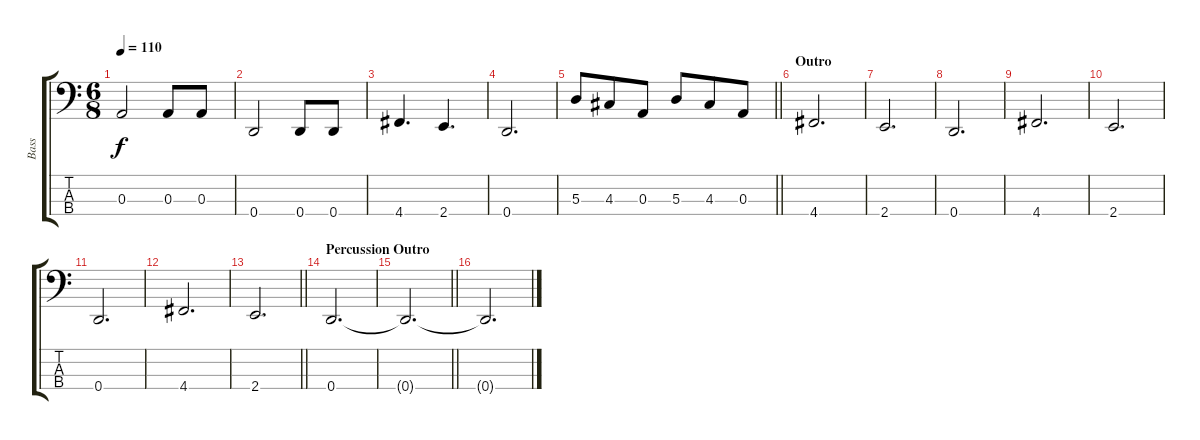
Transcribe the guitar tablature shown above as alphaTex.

\track ("Bass" "Bass") {instrument electricbassfinger}
\staff {score tabs}
\tuning (G2 D2 A1 D1) {hide}
\ts (6 8)
\tempo 110
\clef f4
\ks c
0.3.2{dy f} 0.3.8 0.3.8 |
0.4.2 0.4.8 0.4.8 |
4.4.4{d} 2.4.4{d} |
0.4.2{d} |
\barLineRight lightlight
5.3.8 4.3.8 0.3.8 5.3.8 4.3.8 0.3.8 |
\section ("" "Outro")
4.4.2{d} |
2.4.2{d} |
0.4.2{d} |
4.4.2{d} |
2.4.2{d} |
0.4.2{d} |
4.4.2{d} |
\barLineRight lightlight
2.4.2{d} |
\section ("" "Percussion Outro")
0.4.2{d} |
\barLineRight lightlight
0.4{t}.2{d} |
0.4{t}.2{d}
